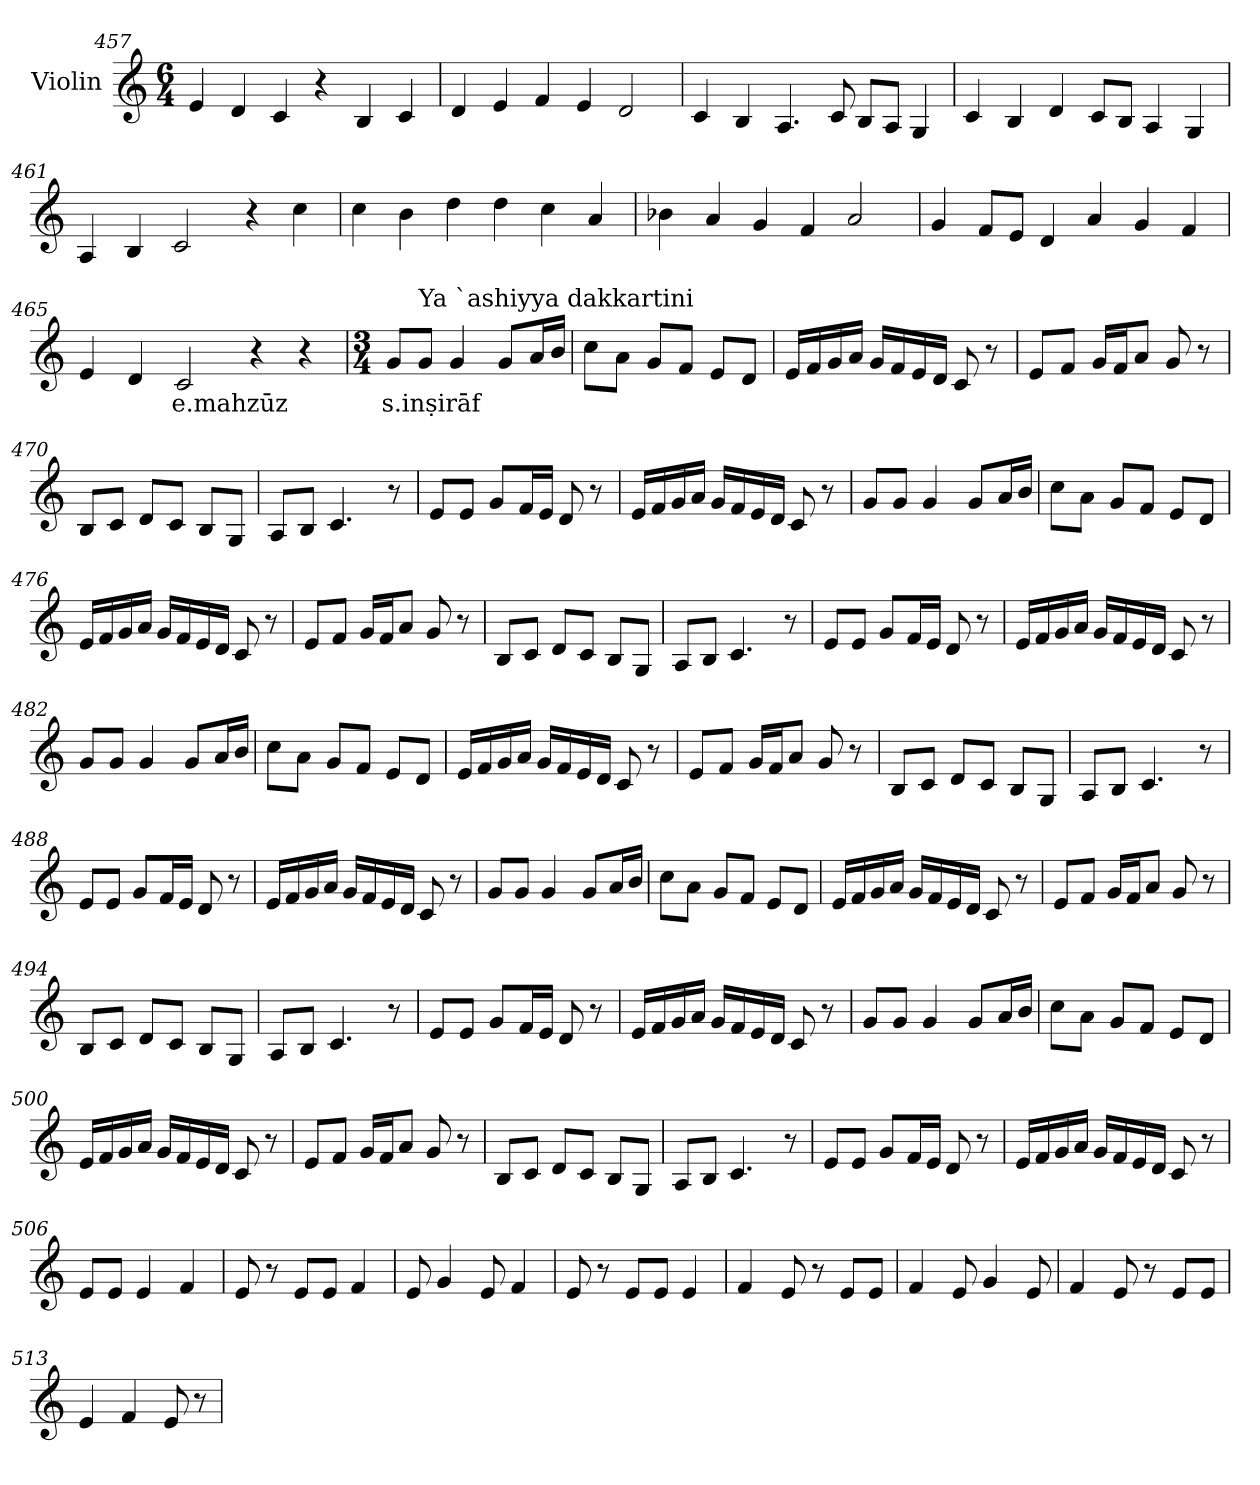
**kern	**text
*part1	*part1
*staff1	*staff1
*I"Violin	*
!!LO:LB:g=z
*clefG2	*
*k[]	*
*M6/4	*
=457	=457
4e/	.
4d/	.
4c/	.
4r	.
4B/	.
4c/	.
=458	=458
4d/	.
4e/	.
4f/	.
4e/	.
2d/	.
=459	=459
4c/	.
4B/	.
4.A/	.
8c/	.
8B/L	.
8A/J	.
4G/	.
=460	=460
4c/	.
4B/	.
4d/	.
8c/L	.
8B/J	.
4A/	.
4G/	.
!!LO:PB:g=z
=461	=461
4A/	.
4B/	.
2c/	.
4r	.
4cc\	.
=462	=462
4cc\	.
4b\	.
4dd\	.
4dd\	.
4cc\	.
4a/	.
=463	=463
4b-X\	.
4a/	.
4g/	.
4f/	.
2a/	.
=464	=464
4g/	.
8f/L	.
8e/J	.
4d/	.
4a/	.
4g/	.
4f/	.
!!LO:LB:g=z
=465	=465
4e/	.
4d/	.
!	!LO:LY:b
2c/	e.mahzūz
4r	.
4r	.
=466	=466
*M3/4	*
*MM80	*
!	!LO:LY:b
8g/L	s.inṣirāf
!LO:TX:a:t=Ya `ashiyya dakkartini	!
8g/J	.
4g/	.
8g/L	.
16a/L	.
16b/JJ	.
=467	=467
8cc\L	.
8a\J	.
8g/L	.
8f/J	.
8e/L	.
8d/J	.
=468	=468
16e/LL	.
16f/	.
16g/	.
16a/JJ	.
16g/LL	.
16f/	.
16e/	.
16d/JJ	.
8c/	.
8r	.
!!LO:LB:g=z
=469	=469
8e/L	.
8f/J	.
16g/LL	.
16f/J	.
8a/J	.
8g/	.
8r	.
=470	=470
8B/L	.
8c/J	.
8d/L	.
8c/J	.
8B/L	.
8G/J	.
=471	=471
8A/L	.
8B/J	.
4.c/	.
8r	.
=472	=472
8e/L	.
8e/J	.
8g/L	.
16f/L	.
16e/JJ	.
8d/	.
8r	.
=473	=473
16e/LL	.
16f/	.
16g/	.
16a/JJ	.
16g/LL	.
16f/	.
16e/	.
16d/JJ	.
8c/	.
8r	.
!!LO:LB:g=z
=474	=474
8g/L	.
8g/J	.
4g/	.
8g/L	.
16a/L	.
16b/JJ	.
=475	=475
8cc\L	.
8a\J	.
8g/L	.
8f/J	.
8e/L	.
8d/J	.
=476	=476
16e/LL	.
16f/	.
16g/	.
16a/JJ	.
16g/LL	.
16f/	.
16e/	.
16d/JJ	.
8c/	.
8r	.
!!LO:LB:g=z
=477	=477
8e/L	.
8f/J	.
16g/LL	.
16f/J	.
8a/J	.
8g/	.
8r	.
=478	=478
8B/L	.
8c/J	.
8d/L	.
8c/J	.
8B/L	.
8G/J	.
=479	=479
8A/L	.
8B/J	.
4.c/	.
8r	.
=480	=480
8e/L	.
8e/J	.
8g/L	.
16f/L	.
16e/JJ	.
8d/	.
8r	.
=481	=481
16e/LL	.
16f/	.
16g/	.
16a/JJ	.
16g/LL	.
16f/	.
16e/	.
16d/JJ	.
8c/	.
8r	.
!!LO:LB:g=z
=482	=482
8g/L	.
8g/J	.
4g/	.
8g/L	.
16a/L	.
16b/JJ	.
=483	=483
8cc\L	.
8a\J	.
8g/L	.
8f/J	.
8e/L	.
8d/J	.
=484	=484
16e/LL	.
16f/	.
16g/	.
16a/JJ	.
16g/LL	.
16f/	.
16e/	.
16d/JJ	.
8c/	.
8r	.
!!LO:LB:g=z
=485	=485
8e/L	.
8f/J	.
16g/LL	.
16f/J	.
8a/J	.
8g/	.
8r	.
=486	=486
8B/L	.
8c/J	.
8d/L	.
8c/J	.
8B/L	.
8G/J	.
=487	=487
8A/L	.
8B/J	.
4.c/	.
8r	.
=488	=488
8e/L	.
8e/J	.
8g/L	.
16f/L	.
16e/JJ	.
8d/	.
8r	.
=489	=489
16e/LL	.
16f/	.
16g/	.
16a/JJ	.
16g/LL	.
16f/	.
16e/	.
16d/JJ	.
8c/	.
8r	.
!!LO:LB:g=z
=490	=490
8g/L	.
8g/J	.
4g/	.
8g/L	.
16a/L	.
16b/JJ	.
=491	=491
8cc\L	.
8a\J	.
8g/L	.
8f/J	.
8e/L	.
8d/J	.
=492	=492
16e/LL	.
16f/	.
16g/	.
16a/JJ	.
16g/LL	.
16f/	.
16e/	.
16d/JJ	.
8c/	.
8r	.
!!LO:PB:g=z
=493	=493
8e/L	.
8f/J	.
16g/LL	.
16f/J	.
8a/J	.
8g/	.
8r	.
=494	=494
8B/L	.
8c/J	.
8d/L	.
8c/J	.
8B/L	.
8G/J	.
=495	=495
8A/L	.
8B/J	.
4.c/	.
8r	.
=496	=496
8e/L	.
8e/J	.
8g/L	.
16f/L	.
16e/JJ	.
8d/	.
8r	.
=497	=497
16e/LL	.
16f/	.
16g/	.
16a/JJ	.
16g/LL	.
16f/	.
16e/	.
16d/JJ	.
8c/	.
8r	.
!!LO:LB:g=z
=498	=498
8g/L	.
8g/J	.
4g/	.
8g/L	.
16a/L	.
16b/JJ	.
=499	=499
8cc\L	.
8a\J	.
8g/L	.
8f/J	.
8e/L	.
8d/J	.
=500	=500
16e/LL	.
16f/	.
16g/	.
16a/JJ	.
16g/LL	.
16f/	.
16e/	.
16d/JJ	.
8c/	.
8r	.
!!LO:LB:g=z
=501	=501
8e/L	.
8f/J	.
16g/LL	.
16f/J	.
8a/J	.
8g/	.
8r	.
=502	=502
8B/L	.
8c/J	.
8d/L	.
8c/J	.
8B/L	.
8G/J	.
=503	=503
8A/L	.
8B/J	.
4.c/	.
8r	.
=504	=504
8e/L	.
8e/J	.
8g/L	.
16f/L	.
16e/JJ	.
8d/	.
8r	.
=505	=505
16e/LL	.
16f/	.
16g/	.
16a/JJ	.
16g/LL	.
16f/	.
16e/	.
16d/JJ	.
8c/	.
8r	.
!!LO:LB:g=z
=506	=506
8e/L	.
8e/J	.
4e/	.
4f/	.
=507	=507
8e/	.
8r	.
8e/L	.
8e/J	.
4f/	.
=508	=508
8e/	.
4g/	.
8e/	.
4f/	.
=509	=509
8e/	.
8r	.
8e/L	.
8e/J	.
4e/	.
=510	=510
4f/	.
8e/	.
8r	.
8e/L	.
8e/J	.
=511	=511
4f/	.
8e/	.
4g/	.
8e/	.
!!LO:LB:g=z
=512	=512
4f/	.
8e/	.
8r	.
8e/L	.
8e/J	.
=513	=513
4e/	.
4f/	.
8e/	.
8r	.
=	=
*-	*-
